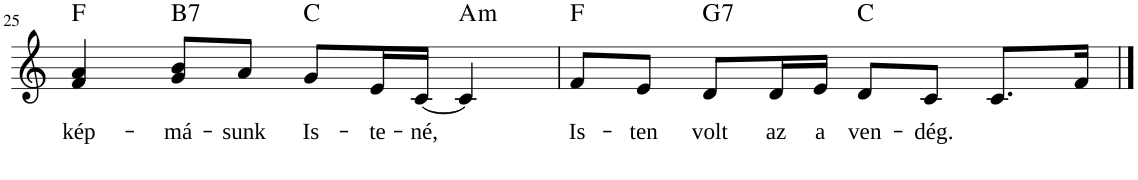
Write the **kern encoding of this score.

**kern	**text	**harte
*part1	*part1	*part1
*staff1	*staff1	*
*I"Voice	*	*
!!LO:PB:g=z
*clefG2	*	*
*k[]	*	*
*M4/4	*	*
=25	=25	=25
!	!LO:LY:b	!LO:H:kt=N.C.
4f/ 4a/	kép-	N
!	!LO:LY:b	!LO:H:kt=7
8g/ 8b/L	-má-	B:7
!	!LO:LY:b	!
8a/J	-sunk	.
!	!LO:LY:b	!LO:H:kt=N.C.
8g/L	Is-	N
!	!LO:LY:b	!
16e/L	-te-	.
!	!LO:LY:b	!
[16c/JJ	-né,	.
!	!	!LO:H:kt=m
4c/]	.	A:min
=26	=26	=26
!	!LO:LY:b	!LO:H:kt=N.C.
8fn/L	Is-	N
!	!LO:LY:b	!
8e/J	-ten	.
!	!LO:LY:b	!LO:H:kt=7
8d/L	volt	G:7
!	!LO:LY:b	!
16d/L	az	.
!	!LO:LY:b	!
16e/JJ	a	.
!	!LO:LY:b	!LO:H:kt=N.C.
8d/L	ven-	N
!	!LO:LY:b	!
8c/J	-dég.	.
8.c/L	.	.
16f/Jk	.	.
==	==	==
*-	*-	*-
